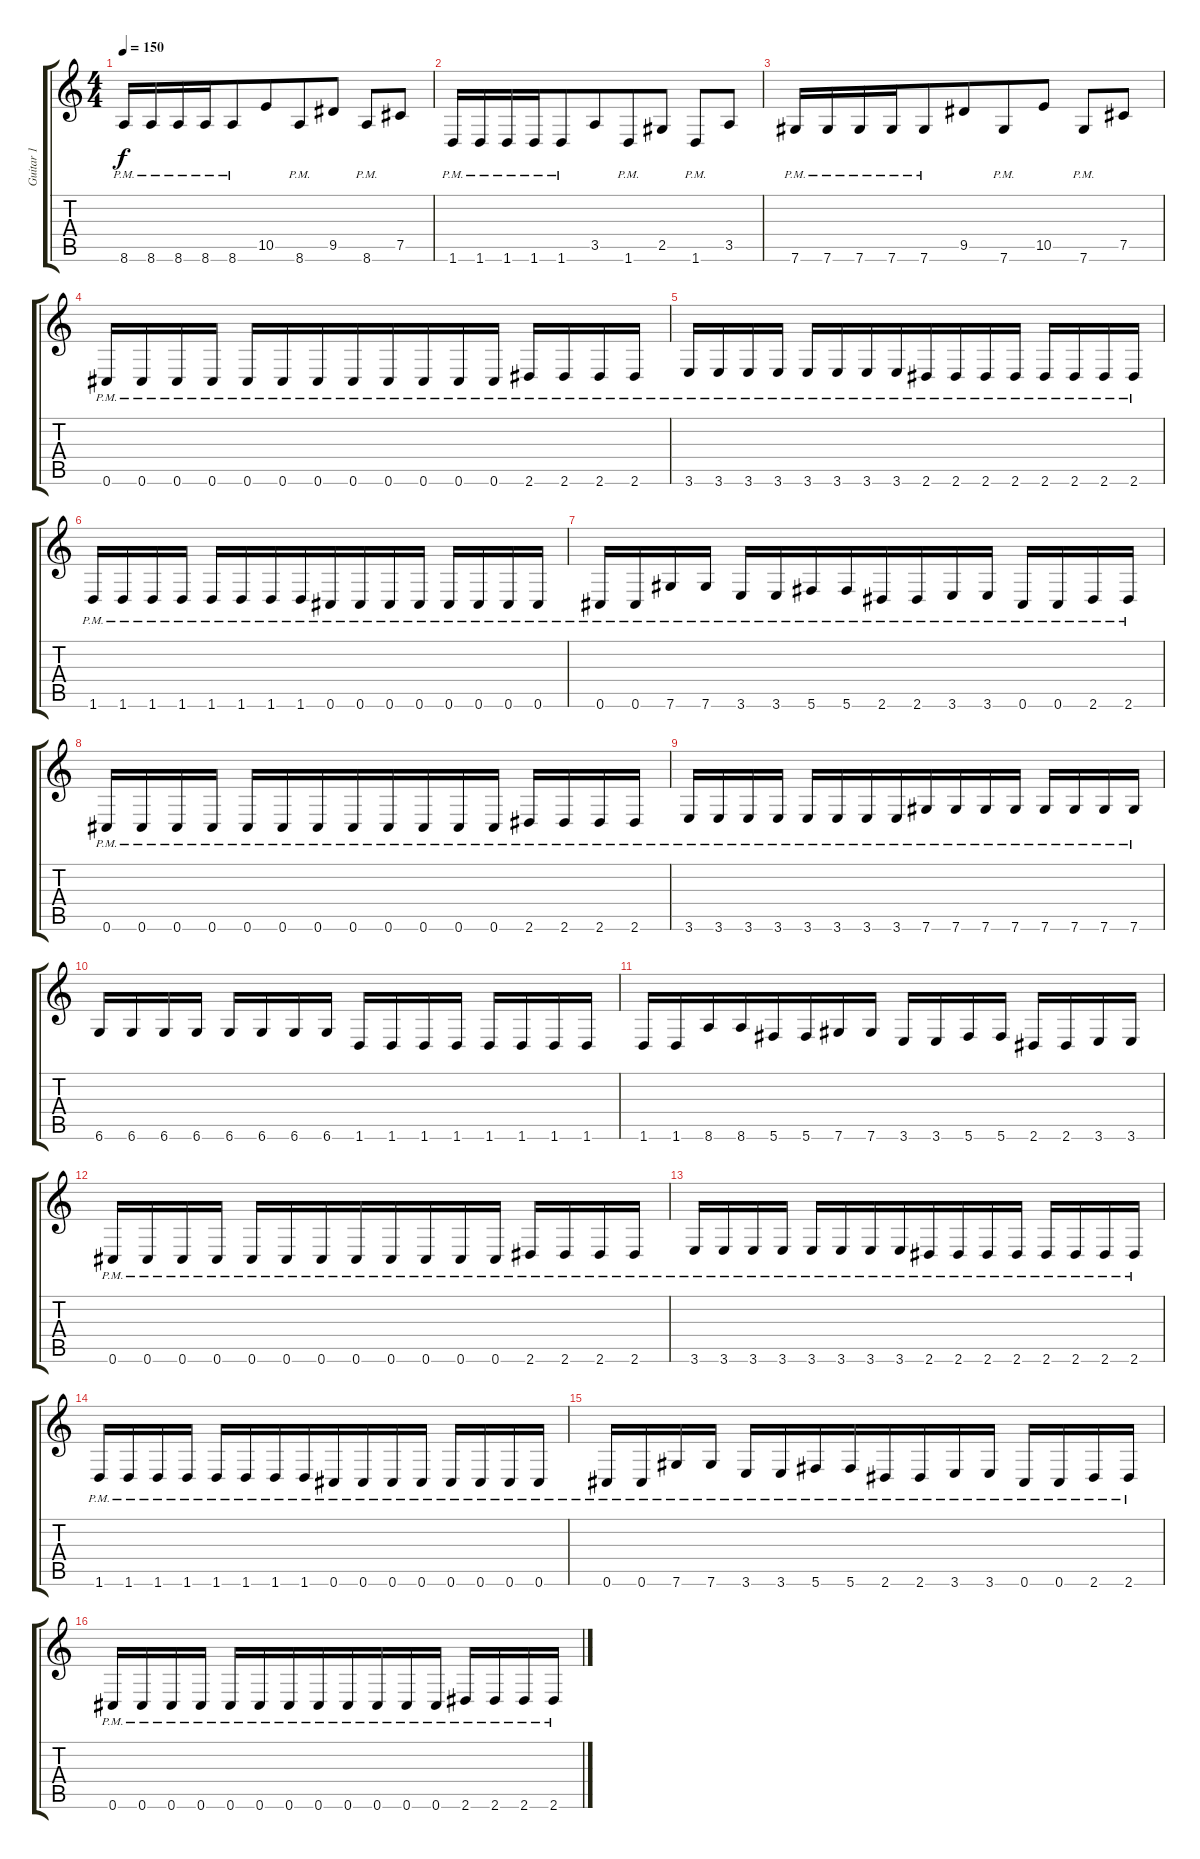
\track ("Guitar 1" "Guitar 1") {instrument distortionguitar}
\staff {score tabs}
\tuning (Db4 Ab3 E3 B2 Gb2 Db2) {hide}
\ts (4 4)
\tempo 150
\clef g2
\ks c
8.6{pm}.16{dy f} 8.6{pm}.16 8.6{pm}.16{beam merge} 8.6{pm}.16{beam merge} 8.6{pm}.8 10.5.8{beam merge} 8.6{pm}.8{beam merge} 9.5.8 8.6{pm}.8 7.5.8 |
1.6{pm}.16 1.6{pm}.16 1.6{pm}.16{beam merge} 1.6{pm}.16{beam merge} 1.6{pm}.8 3.5.8{beam merge} 1.6{pm}.8{beam merge} 2.5.8 1.6{pm}.8 3.5.8 |
7.6{pm}.16 7.6{pm}.16 7.6{pm}.16{beam merge} 7.6{pm}.16{beam merge} 7.6{pm}.8 9.5.8{beam merge} 7.6{pm}.8{beam merge} 10.5.8 7.6{pm}.8 7.5.8 |
0.6{pm}.16 0.6{pm}.16 0.6{pm}.16 0.6{pm}.16 0.6{pm}.16{beam merge} 0.6{pm}.16 0.6{pm}.16 0.6{pm}.16{beam merge} 0.6{pm}.16 0.6{pm}.16 0.6{pm}.16 0.6{pm}.16 2.6{pm}.16 2.6{pm}.16 2.6{pm}.16 2.6{pm}.16 |
3.6{pm}.16 3.6{pm}.16 3.6{pm}.16 3.6{pm}.16 3.6{pm}.16{beam merge} 3.6{pm}.16 3.6{pm}.16 3.6{pm}.16{beam merge} 2.6{pm}.16 2.6{pm}.16 2.6{pm}.16 2.6{pm}.16 2.6{pm}.16 2.6{pm}.16 2.6{pm}.16 2.6{pm}.16 |
1.6{pm}.16 1.6{pm}.16 1.6{pm}.16 1.6{pm}.16 1.6{pm}.16{beam merge} 1.6{pm}.16 1.6{pm}.16 1.6{pm}.16{beam merge} 0.6{pm}.16 0.6{pm}.16 0.6{pm}.16 0.6{pm}.16 0.6{pm}.16 0.6{pm}.16 0.6{pm}.16 0.6{pm}.16 |
0.6{pm}.16 0.6{pm}.16 7.6{pm}.16 7.6{pm}.16 3.6{pm}.16{beam merge} 3.6{pm}.16 5.6{pm}.16 5.6{pm}.16{beam merge} 2.6{pm}.16 2.6{pm}.16 3.6{pm}.16 3.6{pm}.16 0.6{pm}.16 0.6{pm}.16 2.6{pm}.16 2.6{pm}.16 |
0.6{pm}.16 0.6{pm}.16 0.6{pm}.16 0.6{pm}.16 0.6{pm}.16{beam merge} 0.6{pm}.16 0.6{pm}.16 0.6{pm}.16{beam merge} 0.6{pm}.16 0.6{pm}.16 0.6{pm}.16 0.6{pm}.16 2.6{pm}.16 2.6{pm}.16 2.6{pm}.16 2.6{pm}.16 |
3.6{pm}.16 3.6{pm}.16 3.6{pm}.16 3.6{pm}.16 3.6{pm}.16{beam merge} 3.6{pm}.16 3.6{pm}.16 3.6{pm}.16{beam merge} 7.6{pm}.16 7.6{pm}.16 7.6{pm}.16 7.6{pm}.16 7.6{pm}.16 7.6{pm}.16 7.6{pm}.16 7.6{pm}.16 |
6.6.16 6.6.16 6.6.16 6.6.16 6.6.16 6.6.16 6.6.16 6.6.16 1.6.16{beam merge} 1.6.16 1.6.16 1.6.16 1.6.16{beam merge} 1.6.16 1.6.16{beam merge} 1.6.16 |
1.6.16 1.6.16 8.6.16 8.6.16{beam merge} 5.6.16 5.6.16 7.6.16 7.6.16 3.6.16 3.6.16 5.6.16 5.6.16 2.6.16 2.6.16{beam merge} 3.6.16{beam merge} 3.6.16 |
0.6{pm}.16 0.6{pm}.16 0.6{pm}.16 0.6{pm}.16 0.6{pm}.16{beam merge} 0.6{pm}.16 0.6{pm}.16 0.6{pm}.16{beam merge} 0.6{pm}.16 0.6{pm}.16 0.6{pm}.16 0.6{pm}.16 2.6{pm}.16 2.6{pm}.16 2.6{pm}.16 2.6{pm}.16 |
3.6{pm}.16 3.6{pm}.16 3.6{pm}.16 3.6{pm}.16 3.6{pm}.16{beam merge} 3.6{pm}.16 3.6{pm}.16 3.6{pm}.16{beam merge} 2.6{pm}.16 2.6{pm}.16 2.6{pm}.16 2.6{pm}.16 2.6{pm}.16 2.6{pm}.16 2.6{pm}.16 2.6{pm}.16 |
1.6{pm}.16 1.6{pm}.16 1.6{pm}.16 1.6{pm}.16 1.6{pm}.16{beam merge} 1.6{pm}.16 1.6{pm}.16 1.6{pm}.16{beam merge} 0.6{pm}.16 0.6{pm}.16 0.6{pm}.16 0.6{pm}.16 0.6{pm}.16 0.6{pm}.16 0.6{pm}.16 0.6{pm}.16 |
0.6{pm}.16 0.6{pm}.16 7.6{pm}.16 7.6{pm}.16 3.6{pm}.16{beam merge} 3.6{pm}.16 5.6{pm}.16 5.6{pm}.16{beam merge} 2.6{pm}.16 2.6{pm}.16 3.6{pm}.16 3.6{pm}.16 0.6{pm}.16 0.6{pm}.16 2.6{pm}.16 2.6{pm}.16 |
0.6{pm}.16 0.6{pm}.16 0.6{pm}.16 0.6{pm}.16 0.6{pm}.16{beam merge} 0.6{pm}.16 0.6{pm}.16 0.6{pm}.16{beam merge} 0.6{pm}.16 0.6{pm}.16 0.6{pm}.16 0.6{pm}.16 2.6{pm}.16 2.6{pm}.16 2.6{pm}.16 2.6{pm}.16
